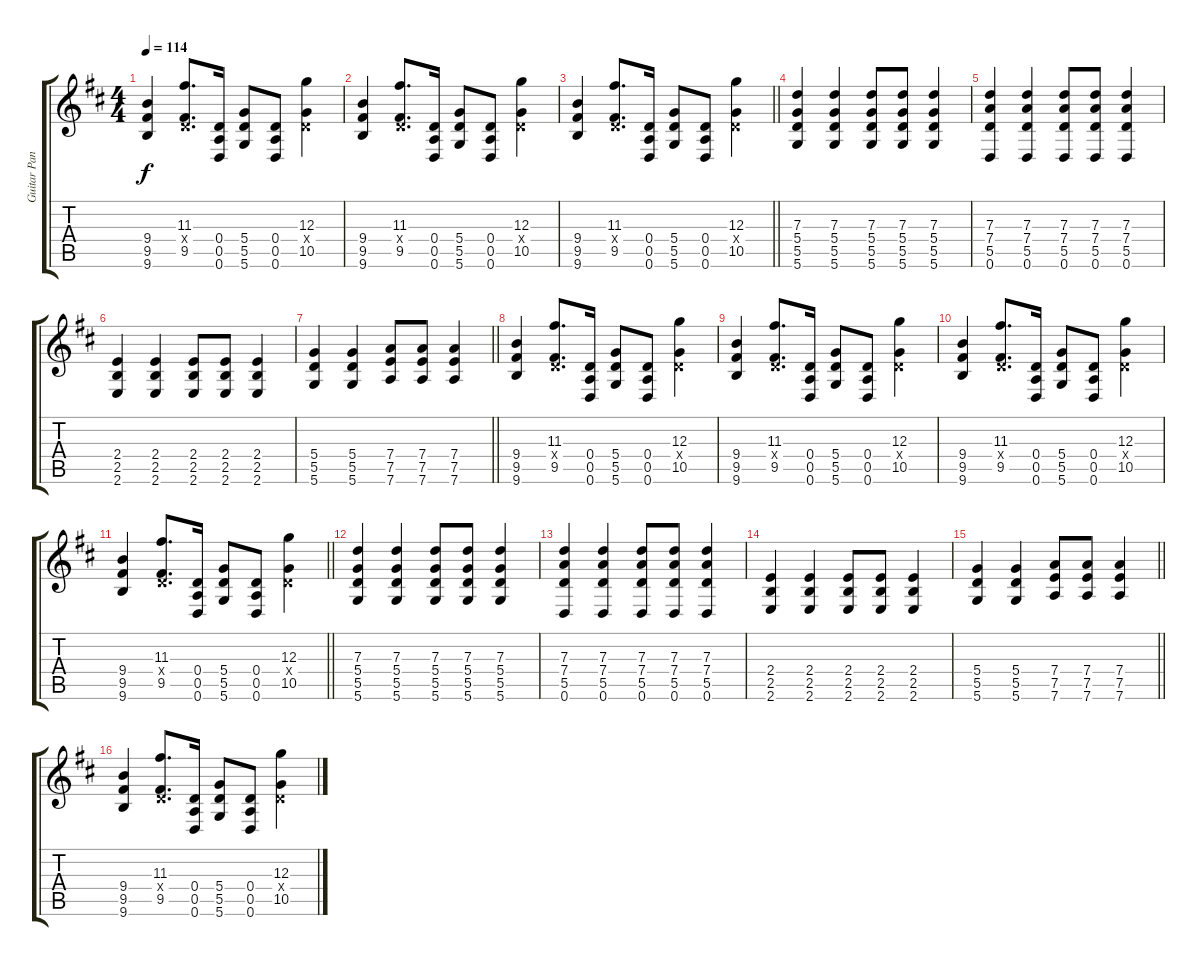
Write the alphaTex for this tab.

\track ("Guitar Panned Central 2" "Guitar Pan") {instrument distortionguitar}
\staff {score tabs}
\tuning (E4 B3 G3 D3 A2 D2) {hide}
\ts (4 4)
\tempo 114
\clef g2
\ks bminor
(9.4 9.5 9.6).4{dy f} (11.3 0.4{x} 9.5).8{d} (0.4 0.5 0.6).16 (5.4 5.5 5.6).8 (0.4 0.5 0.6).8 (12.3 0.4{x} 10.5).4 |
(9.4 9.5 9.6).4 (11.3 0.4{x} 9.5).8{d} (0.4 0.5 0.6).16 (5.4 5.5 5.6).8 (0.4 0.5 0.6).8 (12.3 0.4{x} 10.5).4 |
\barLineRight lightlight
(9.4 9.5 9.6).4 (11.3 0.4{x} 9.5).8{d} (0.4 0.5 0.6).16 (5.4 5.5 5.6).8 (0.4 0.5 0.6).8 (12.3 0.4{x} 10.5).4 |
(7.3 5.4 5.5 5.6).4 (7.3 5.4 5.5 5.6).4 (7.3 5.4 5.5 5.6).8 (7.3 5.4 5.5 5.6).8 (7.3 5.4 5.5 5.6).4 |
(7.3 7.4 5.5 0.6).4 (7.3 7.4 5.5 0.6).4 (7.3 7.4 5.5 0.6).8 (7.3 7.4 5.5 0.6).8 (7.3 7.4 5.5 0.6).4 |
(2.4 2.5 2.6).4 (2.4 2.5 2.6).4 (2.4 2.5 2.6).8 (2.4 2.5 2.6).8 (2.4 2.5 2.6).4 |
\barLineRight lightlight
(5.4 5.5 5.6).4 (5.4 5.5 5.6).4 (7.4 7.5 7.6).8 (7.4 7.5 7.6).8 (7.4 7.5 7.6).4 |
(9.4 9.5 9.6).4 (11.3 0.4{x} 9.5).8{d} (0.4 0.5 0.6).16 (5.4 5.5 5.6).8 (0.4 0.5 0.6).8 (12.3 0.4{x} 10.5).4 |
(9.4 9.5 9.6).4 (11.3 0.4{x} 9.5).8{d} (0.4 0.5 0.6).16 (5.4 5.5 5.6).8 (0.4 0.5 0.6).8 (12.3 0.4{x} 10.5).4 |
(9.4 9.5 9.6).4 (11.3 0.4{x} 9.5).8{d} (0.4 0.5 0.6).16 (5.4 5.5 5.6).8 (0.4 0.5 0.6).8 (12.3 0.4{x} 10.5).4 |
\barLineRight lightlight
(9.4 9.5 9.6).4 (11.3 0.4{x} 9.5).8{d} (0.4 0.5 0.6).16 (5.4 5.5 5.6).8 (0.4 0.5 0.6).8 (12.3 0.4{x} 10.5).4 |
(7.3 5.4 5.5 5.6).4 (7.3 5.4 5.5 5.6).4 (7.3 5.4 5.5 5.6).8 (7.3 5.4 5.5 5.6).8 (7.3 5.4 5.5 5.6).4 |
(7.3 7.4 5.5 0.6).4 (7.3 7.4 5.5 0.6).4 (7.3 7.4 5.5 0.6).8 (7.3 7.4 5.5 0.6).8 (7.3 7.4 5.5 0.6).4 |
(2.4 2.5 2.6).4 (2.4 2.5 2.6).4 (2.4 2.5 2.6).8 (2.4 2.5 2.6).8 (2.4 2.5 2.6).4 |
\barLineRight lightlight
(5.4 5.5 5.6).4 (5.4 5.5 5.6).4 (7.4 7.5 7.6).8 (7.4 7.5 7.6).8 (7.4 7.5 7.6).4 |
(9.4 9.5 9.6).4 (11.3 0.4{x} 9.5).8{d} (0.4 0.5 0.6).16 (5.4 5.5 5.6).8 (0.4 0.5 0.6).8 (12.3 0.4{x} 10.5).4
